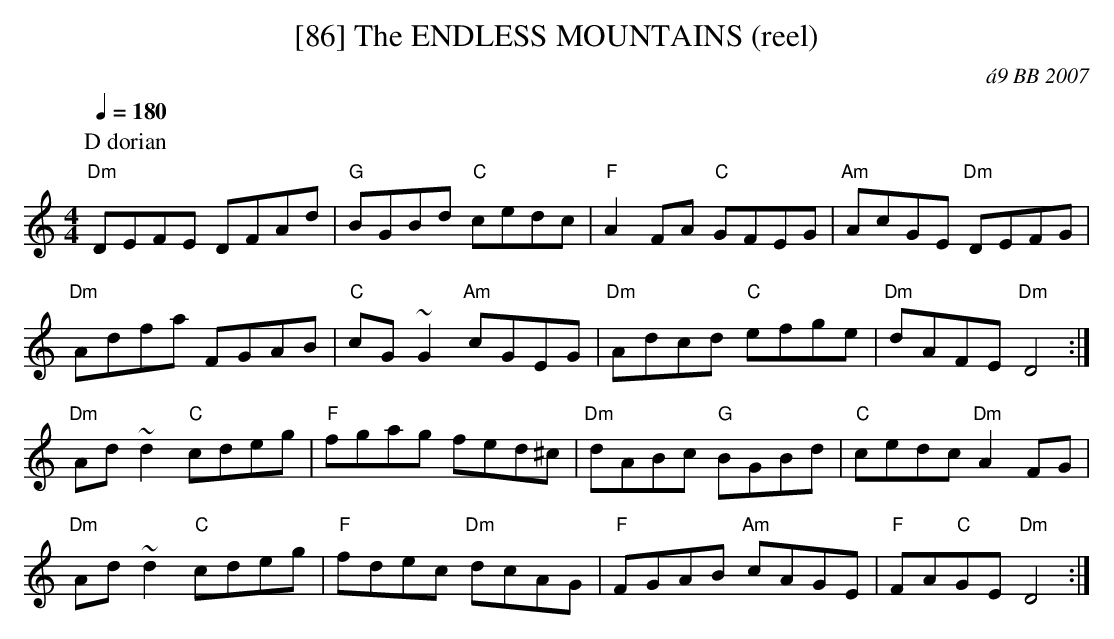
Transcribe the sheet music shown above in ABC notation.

X:1
T:[86] The ENDLESS MOUNTAINS (reel)
C:\'a9 BB 2007
M:4/4
Q:1/4=180
L:1/8
K:C
P:D dorian
"Dm"DEFE DFAd|"G"BGBd "C"cedc|"F"A2FA "C"GFEG|"Am"AcGE "Dm"DEFG|
"Dm"Adfa FGAB|"C"cG ~G2 "Am"cGEG|"Dm"Adcd "C"efge|"Dm"dAFE "Dm"D4 :|
"Dm"Ad~d2 "C"cdeg|"F"fgag fed^c|"Dm"dABc "G"BGBd|"C"cedc "Dm"A2 FG|
"Dm"Ad~d2 "C"cdeg|"F"fdec "Dm"dcAG|"F"FGAB "Am"cAGE|"F"FA"C"GE "Dm"D4 :|
